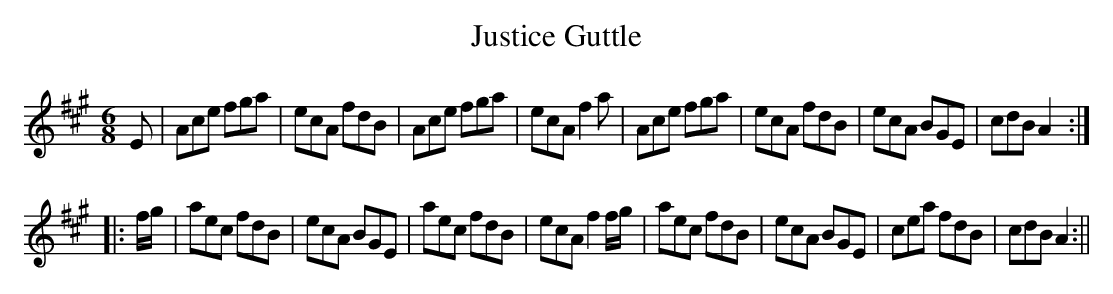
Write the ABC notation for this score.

X:1
T:Justice Guttle
M:6/8
L:1/8
K:A
E|Ace fga|ecA fdB|Ace fga|ecA f2a|Ace fga|ecA fdB|ecA BGE|cdB A2:|
|:f/g/|aec fdB|ecA BGE|aec fdB|ecA f2 f/g/|aec fdB|ecA BGE|cea fdB|cdB A2:||
